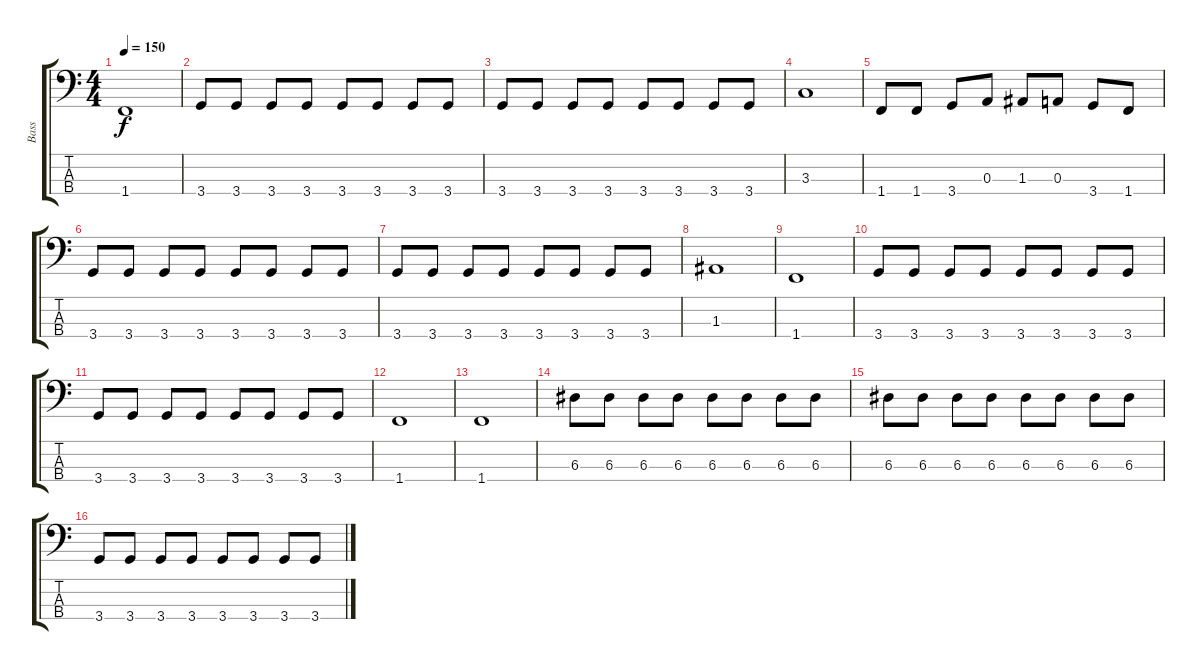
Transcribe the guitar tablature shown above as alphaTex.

\track ("Bass" "Bass") {instrument electricbassfinger}
\staff {score tabs}
\tuning (G2 D2 A1 E1) {hide}
\ts (4 4)
\tempo 150
\clef f4
\ks c
1.4.1{dy f} |
3.4.8 3.4.8 3.4.8 3.4.8 3.4.8 3.4.8 3.4.8 3.4.8 |
3.4.8 3.4.8 3.4.8 3.4.8 3.4.8 3.4.8 3.4.8 3.4.8 |
3.3.1 |
1.4.8 1.4.8 3.4.8 0.3.8 1.3.8 0.3.8 3.4.8 1.4.8 |
3.4.8 3.4.8 3.4.8 3.4.8 3.4.8 3.4.8 3.4.8 3.4.8 |
3.4.8 3.4.8 3.4.8 3.4.8 3.4.8 3.4.8 3.4.8 3.4.8 |
1.3.1 |
1.4.1 |
3.4.8 3.4.8 3.4.8 3.4.8 3.4.8 3.4.8 3.4.8 3.4.8 |
3.4.8 3.4.8 3.4.8 3.4.8 3.4.8 3.4.8 3.4.8 3.4.8 |
1.4.1 |
1.4.1 |
6.3.8 6.3.8 6.3.8 6.3.8 6.3.8 6.3.8 6.3.8 6.3.8 |
6.3.8 6.3.8 6.3.8 6.3.8 6.3.8 6.3.8 6.3.8 6.3.8 |
3.4.8 3.4.8 3.4.8 3.4.8 3.4.8 3.4.8 3.4.8 3.4.8
